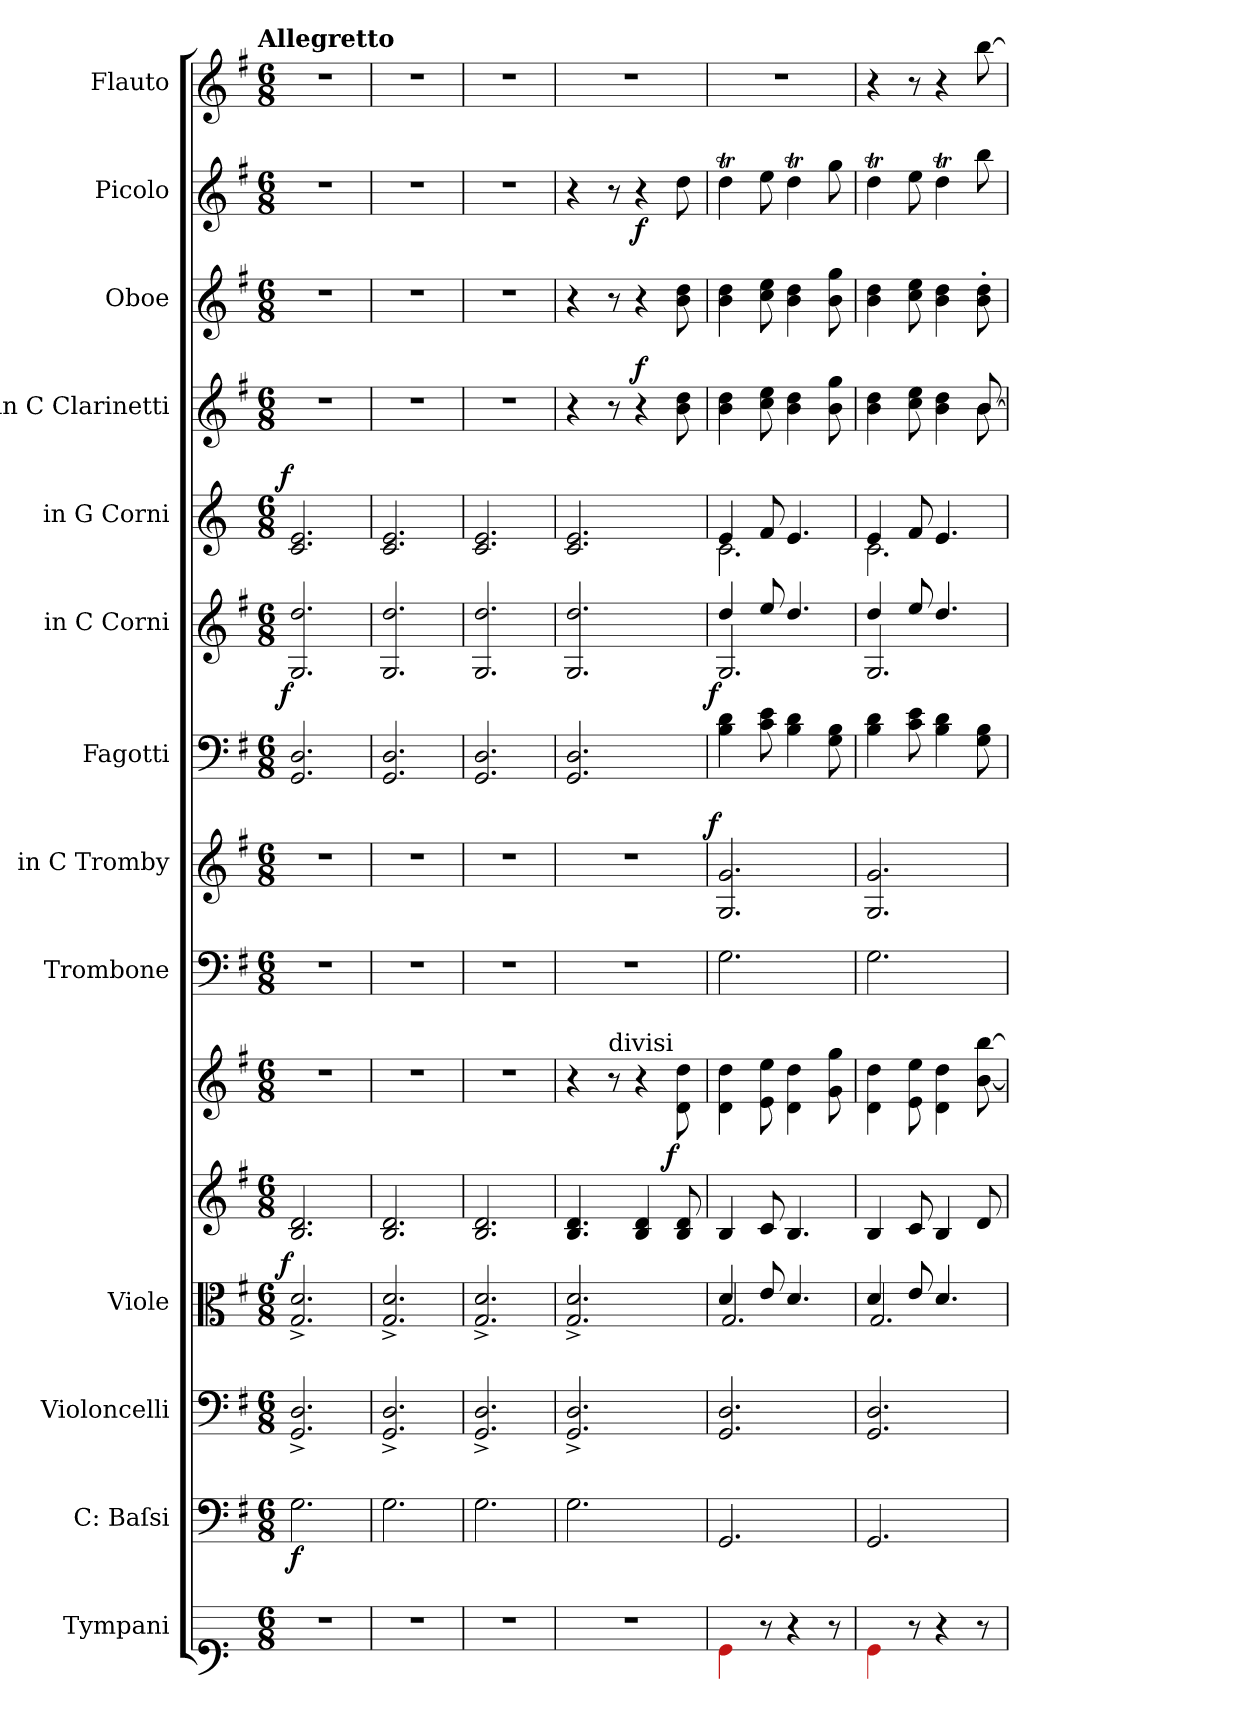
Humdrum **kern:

**kern	**kern	**dynam	**kern	**kern	**dynam	**kern	**kern	**dynam	**kern	**kern	**dynam	**kern	**dynam	**kern	**kern	**dynam	**kern	**dynam	**kern	**kern	**dynam	**kern
*part15	*part14	*part14	*part13	*part12	*part12	*part11	*part10	*part10	*part9	*part8	*part8	*part7	*part7	*part6	*part5	*part5	*part4	*part4	*part3	*part2	*part2	*part1
*staff15	*staff14	*staff14	*staff13	*staff12	*staff12	*staff11	*staff10	*staff10	*staff9	*staff8	*staff8	*staff7	*staff7	*staff6	*staff5	*staff5	*staff4	*staff4	*staff3	*staff2	*staff2	*staff1
*I"Tympani	*I"C: Baſsi	*	*I"Violoncelli	*I"Viole	*	*	*	*	*I"Trombone	*I"in C Tromby	*	*I"Fagotti	*	*I"in C Corni	*I"in G Corni	*	*I"in C Clarinetti	*	*I"Oboe	*I"Picolo	*	*I"Flauto
*	*I'cb	*	*I'vlc	*	*	*	*	*	*I'trb	*	*	*I'fag	*	*	*	*	*	*	*I'ob	*	*	*I'fl
*clefF1	*clefF4	*	*clefF4	*clefC3	*	*clefG2	*clefG2	*	*clefF4	*clefG2	*	*clefF4	*	*clefG2	*clefG2	*	*clefG2	*	*clefG2	*clefG2	*	*clefG2
*	*	*	*	*	*	*	*	*	*	*	*	*	*	*	*ITrd3c5	*	*	*	*	*	*	*
*k[]	*k[f#]	*	*k[f#]	*k[f#]	*	*k[f#]	*k[f#]	*	*k[f#]	*k[f#]	*	*k[f#]	*	*k[f#]	*k[f#]	*	*k[f#]	*	*k[f#]	*k[f#]	*	*k[f#]
!!LO:TX:omd:t=Allegretto
*M6/8	*M6/8	*	*M6/8	*M6/8	*	*M6/8	*M6/8	*	*M6/8	*M6/8	*	*M6/8	*	*M6/8	*M6/8	*	*M6/8	*	*M6/8	*M6/8	*	*M6/8
*MM108	*MM108	*	*MM108	*MM108	*	*MM108	*MM108	*	*MM108	*MM108	*	*MM108	*	*MM108	*MM108	*	*MM108	*	*MM108	*MM108	*	*MM108
=1	=1	=1	=1	=1	=1	=1	=1	=1	=1	=1	=1	=1	=1	=1	=1	=1	=1	=1	=1	=1	=1	=1
!	!	!	!	!	!LO:DY:a:rj	!	!	!	!	!	!	!	!LO:DY:a:rj	!	!	!LO:DY:a:rj	!	!	!	!	!	!
2.r	2.G\	f	2.GG^/ 2.D^/	2.G^/ 2.d^/	f	2.B/ 2.d/	2.r	.	2.r	2.r	.	2.GG/ 2.D/	f	2.G/ 2.dd/	2.G/ 2.B/	f	2.r	.	2.r	2.r	.	2.r
=2	=2	=2	=2	=2	=2	=2	=2	=2	=2	=2	=2	=2	=2	=2	=2	=2	=2	=2	=2	=2	=2	=2
2.r	2.G\	.	2.GG^/ 2.D^/	2.G^/ 2.d^/	.	2.B/ 2.d/	2.r	.	2.r	2.r	.	2.GG/ 2.D/	.	2.G/ 2.dd/	2.G/ 2.B/	.	2.r	.	2.r	2.r	.	2.r
=3	=3	=3	=3	=3	=3	=3	=3	=3	=3	=3	=3	=3	=3	=3	=3	=3	=3	=3	=3	=3	=3	=3
2.r	2.G\	.	2.GG^/ 2.D^/	2.G^/ 2.d^/	.	2.B/ 2.d/	2.r	.	2.r	2.r	.	2.GG/ 2.D/	.	2.G/ 2.dd/	2.G/ 2.B/	.	2.r	.	2.r	2.r	.	2.r
=4	=4	=4	=4	=4	=4	=4	=4	=4	=4	=4	=4	=4	=4	=4	=4	=4	=4	=4	=4	=4	=4	=4
2.r	2.G\	.	2.GG^/ 2.D^/	2.G^/ 2.d^/	.	4.B/ 4.d/	4r	.	2.r	2.r	.	2.GG/ 2.D/	.	2.G/ 2.dd/	2.G/ 2.B/	.	4r	.	4r	4r	.	2.r
!	!	!	!	!	!	!	!LO:TX:a:t=divisi	!	!	!	!	!	!	!	!	!	!	!	!	!	!	!
.	.	.	.	.	.	.	8r	.	.	.	.	.	.	.	.	.	8r	.	8r	8r	.	.
!	!	!	!	!	!	!	!	!	!	!	!	!	!	!	!	!	!	!LO:DY:a	!	!	!	!
.	.	.	.	.	.	4B/ 4d/	4r	.	.	.	.	.	.	.	.	.	4r	f	4r	4r	f	.
!	!	!	!	!	!	!	!	!LO:DY:rj	!	!	!	!	!	!	!	!	!	!	!	!	!	!
.	.	.	.	.	.	8B/ 8d/	8d\ 8dd\	f	.	.	.	.	.	.	.	.	8b\ 8dd\	.	8b\ 8dd\	8dd\	.	.
=5	=5	=5	=5	=5	=5	=5	=5	=5	=5	=5	=5	=5	=5	=5	=5	=5	=5	=5	=5	=5	=5	=5
*	*	*	*	*^	*	*	*	*	*	*	*	*	*	*^	*^	*	*	*	*	*	*	*
!	!	!	!	!	!	!	!	!	!	!	!	!LO:DY:a:rj	!	!LO:DY:a:rj	!	!	!	!	!	!	!	!	!	!	!
4Re\	2.GG/	.	2.GG/ 2.D/	4d/	2.G/	.	4B/	4d\ 4dd\	.	2.G\	2.G/ 2.g/	f	4B\ 4d\	f	4dd/	2.G/	4B/	2.G\	.	4b\ 4dd\	.	4b\ 4dd\	4ddT\	.	2.r
8r	.	.	.	8e/	.	.	8c/	8e\ 8ee\	.	.	.	.	8c\ 8e\	.	8ee/	.	8c/	.	.	8cc\ 8ee\	.	8cc\ 8ee\	8ee\	.	.
4r	.	.	.	4.d/	.	.	4.B/	4d\ 4dd\	.	.	.	.	4B\ 4d\	.	4.dd/	.	4.B/	.	.	4b\ 4dd\	.	4b\ 4dd\	4ddT\	.	.
8r	.	.	.	.	.	.	.	8g\ 8gg\	.	.	.	.	8G\ 8B\	.	.	.	.	.	.	8b\ 8gg\	.	8b\ 8gg\	8gg\	.	.
=6	=6	=6	=6	=6	=6	=6	=6	=6	=6	=6	=6	=6	=6	=6	=6	=6	=6	=6	=6	=6	=6	=6	=6	=6	=6
*	*	*	*	*	*	*	*	*	*	*	*	*	*	*	*	*	*	*	*	*^	*	*	*	*	*
4Re\	2.GG/	.	2.GG/ 2.D/	4d/	2.G/	.	4B/	4d\ 4dd\	.	2.G\	2.G/ 2.g/	.	4B\ 4d\	.	4dd/	2.G/	4B/	2.G\	.	4b\ 4dd\	4ryy	.	4b\ 4dd\	4ddT\	.	4r
8r	.	.	.	8e/	.	.	8c/	8e\ 8ee\	.	.	.	.	8c\ 8e\	.	8ee/	.	8c/	.	.	8cc\ 8ee\	8ryy	.	8cc\ 8ee\	8ee\	.	8r
4r	.	.	.	4.d/	.	.	4B/	4d\ 4dd\	.	.	.	.	4B\ 4d\	.	4.dd/	.	4.B/	.	.	4b\ 4dd\	4ryy	.	4b\ 4dd\	4ddT\	.	4r
8r	.	.	.	.	.	.	8d/	[8b\ [8bb\	.	.	.	.	8G\ 8B\	.	.	.	.	.	.	[8b/	8b\	.	8b'\ 8dd'\	8bb\	.	[8bb\
*	*	*	*	*	*	*	*	*	*	*	*	*	*	*	*v	*v	*	*	*	*v	*v	*	*	*	*	*
*	*	*	*	*v	*v	*	*	*	*	*	*	*	*	*	*	*v	*v	*	*	*	*	*	*	*
=	=	=	=	=	=	=	=	=	=	=	=	=	=	=	=	=	=	=	=	=	=	=
*-	*-	*-	*-	*-	*-	*-	*-	*-	*-	*-	*-	*-	*-	*-	*-	*-	*-	*-	*-	*-	*-	*-
